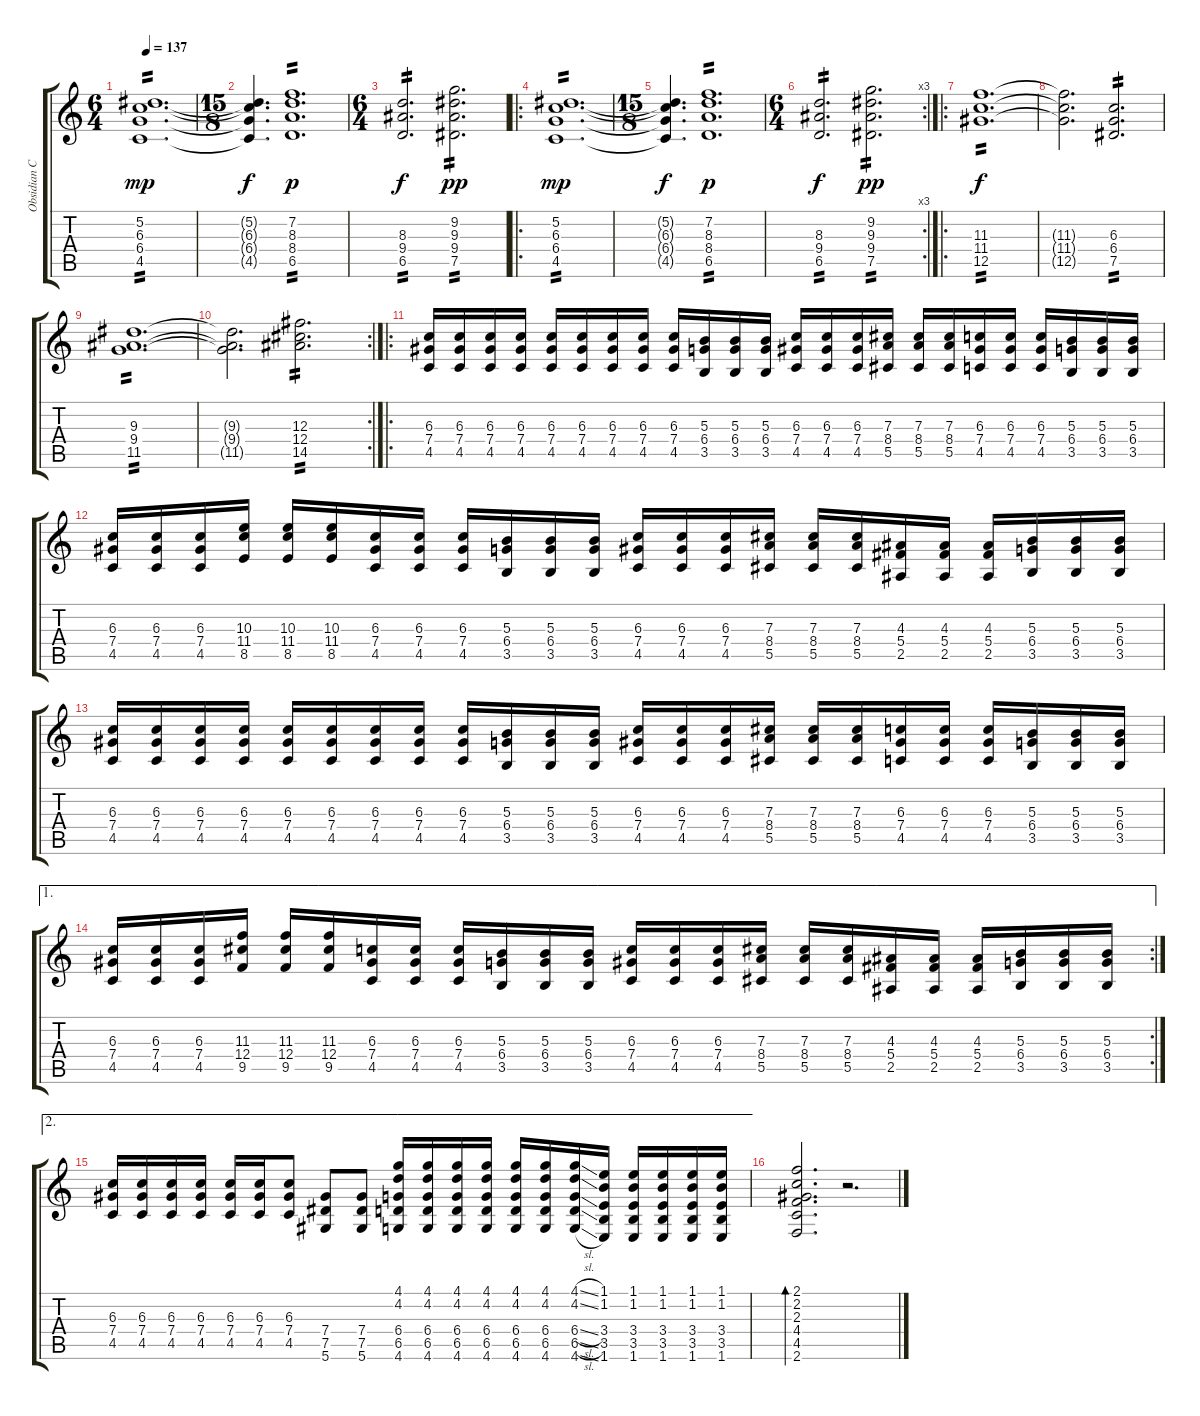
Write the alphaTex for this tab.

\track ("Obsidian C." "Obsidian C") {instrument distortionguitar}
\staff {score tabs}
\tuning (Eb4 Bb3 Gb3 Db3 Ab2 Eb2) {hide}
\ts (6 4)
\tempo 137
\clef g2
\ks c
(5.2 6.3 6.4 4.5).1{d tp 2 dy mp} |
\ts (15 8)
(5.2{t} 6.3{t} 6.4{t} 4.5{t}).4{d dy f} (7.2 8.3 8.4 6.5).1{d tp 2 dy p} |
\ts (6 4)
(8.3 9.4 6.5).2{d tp 2 dy f} (9.2 9.3 9.4 7.5).2{d tp 2 dy pp} |
\ro
(5.2 6.3 6.4 4.5).1{d tp 2 dy mp} |
\ts (15 8)
(5.2{t} 6.3{t} 6.4{t} 4.5{t}).4{d dy f} (7.2 8.3 8.4 6.5).1{d tp 2 dy p} |
\rc 3
\ts (6 4)
(8.3 9.4 6.5).2{d tp 2 dy f} (9.2 9.3 9.4 7.5).2{d tp 2 dy pp} |
\ro
(11.3 11.4 12.5).1{d tp 2 dy f} |
(11.3{t} 11.4{t} 12.5{t}).2{d} (6.3 6.4 7.5).2{d tp 2} |
(9.3 9.4 11.5).1{d tp 2} |
\rc 2
(9.3{t} 9.4{t} 11.5{t}).2{d} (12.3 12.4 14.5).2{d tp 2} |
\ro
(6.3 7.4 4.5).16 (6.3 7.4 4.5).16 (6.3 7.4 4.5).16 (6.3 7.4 4.5).16 (6.3 7.4 4.5).16 (6.3 7.4 4.5).16 (6.3 7.4 4.5).16 (6.3 7.4 4.5).16 (6.3 7.4 4.5).16 (5.3 6.4 3.5).16 (5.3 6.4 3.5).16 (5.3 6.4 3.5).16 (6.3 7.4 4.5).16 (6.3 7.4 4.5).16 (6.3 7.4 4.5).16 (7.3 8.4 5.5).16 (7.3 8.4 5.5).16 (7.3 8.4 5.5).16 (6.3 7.4 4.5).16 (6.3 7.4 4.5).16 (6.3 7.4 4.5).16 (5.3 6.4 3.5).16 (5.3 6.4 3.5).16 (5.3 6.4 3.5).16 |
(6.3 7.4 4.5).16 (6.3 7.4 4.5).16 (6.3 7.4 4.5).16 (10.3 11.4 8.5).16 (10.3 11.4 8.5).16 (10.3 11.4 8.5).16 (6.3 7.4 4.5).16 (6.3 7.4 4.5).16 (6.3 7.4 4.5).16 (5.3 6.4 3.5).16 (5.3 6.4 3.5).16 (5.3 6.4 3.5).16 (6.3 7.4 4.5).16 (6.3 7.4 4.5).16 (6.3 7.4 4.5).16 (7.3 8.4 5.5).16 (7.3 8.4 5.5).16 (7.3 8.4 5.5).16 (4.3 5.4 2.5).16 (4.3 5.4 2.5).16 (4.3 5.4 2.5).16 (5.3 6.4 3.5).16 (5.3 6.4 3.5).16 (5.3 6.4 3.5).16 |
(6.3 7.4 4.5).16 (6.3 7.4 4.5).16 (6.3 7.4 4.5).16 (6.3 7.4 4.5).16 (6.3 7.4 4.5).16 (6.3 7.4 4.5).16 (6.3 7.4 4.5).16 (6.3 7.4 4.5).16 (6.3 7.4 4.5).16 (5.3 6.4 3.5).16 (5.3 6.4 3.5).16 (5.3 6.4 3.5).16 (6.3 7.4 4.5).16 (6.3 7.4 4.5).16 (6.3 7.4 4.5).16 (7.3 8.4 5.5).16 (7.3 8.4 5.5).16 (7.3 8.4 5.5).16 (6.3 7.4 4.5).16 (6.3 7.4 4.5).16 (6.3 7.4 4.5).16 (5.3 6.4 3.5).16 (5.3 6.4 3.5).16 (5.3 6.4 3.5).16 |
\ae 1
\rc 2
(6.3 7.4 4.5).16 (6.3 7.4 4.5).16 (6.3 7.4 4.5).16 (11.3 12.4 9.5).16 (11.3 12.4 9.5).16 (11.3 12.4 9.5).16 (6.3 7.4 4.5).16 (6.3 7.4 4.5).16 (6.3 7.4 4.5).16 (5.3 6.4 3.5).16 (5.3 6.4 3.5).16 (5.3 6.4 3.5).16 (6.3 7.4 4.5).16 (6.3 7.4 4.5).16 (6.3 7.4 4.5).16 (7.3 8.4 5.5).16 (7.3 8.4 5.5).16 (7.3 8.4 5.5).16 (4.3 5.4 2.5).16 (4.3 5.4 2.5).16 (4.3 5.4 2.5).16 (5.3 6.4 3.5).16 (5.3 6.4 3.5).16 (5.3 6.4 3.5).16 |
\ae 2
(6.3 7.4 4.5).16 (6.3 7.4 4.5).16 (6.3 7.4 4.5).16 (6.3 7.4 4.5).16 (6.3 7.4 4.5).16 (6.3 7.4 4.5).16 (6.3 7.4 4.5).8 (7.4 7.5 5.6).8 (7.4 7.5 5.6).8 (4.1 4.2 6.4 6.5 4.6).16 (4.1 4.2 6.4 6.5 4.6).16 (4.1 4.2 6.4 6.5 4.6).16 (4.1 4.2 6.4 6.5 4.6).16 (4.1 4.2 6.4 6.5 4.6).16 (4.1 4.2 6.4 6.5 4.6).16 (4.1{sl} 4.2{sl} 6.4{sl} 6.5{sl} 4.6{sl}).16 (1.1 1.2 3.4 3.5 1.6).16 (1.1 1.2 3.4 3.5 1.6).16 (1.1 1.2 3.4 3.5 1.6).16 (1.1 1.2 3.4 3.5 1.6).16 (1.1 1.2 3.4 3.5 1.6).16 |
(2.1 2.2 2.3 4.4 4.5 2.6).2{d bd 60} r.2{d}
